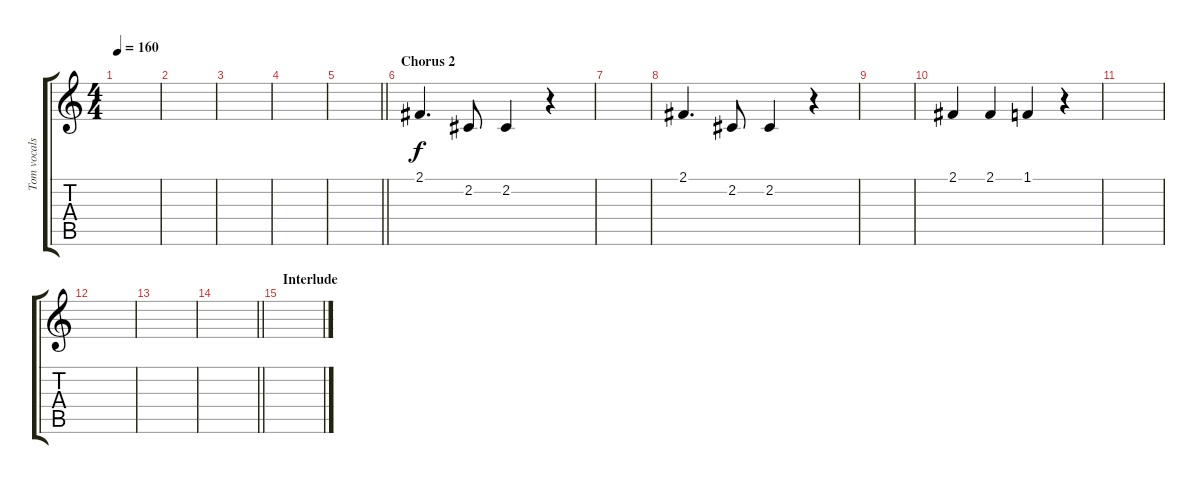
\track ("Tom vocals(2)" "Tom vocals") {instrument altosax}
\staff {score tabs}
\tuning (E4 B3 G3 D3 A2 E2) {hide}
\ts (4 4)
\tempo 160
\clef g2
\ks c
|
|
|
|
\barLineRight lightlight
|
\section ("" "Chorus 2")
2.1.4{d} 2.2.8 2.2.4 r.4 |
|
2.1.4{d} 2.2.8 2.2.4 r.4 |
|
2.1.4 2.1.4 1.1.4 r.4 |
|
|
|
\barLineRight lightlight
|
\section ("" "Interlude")
